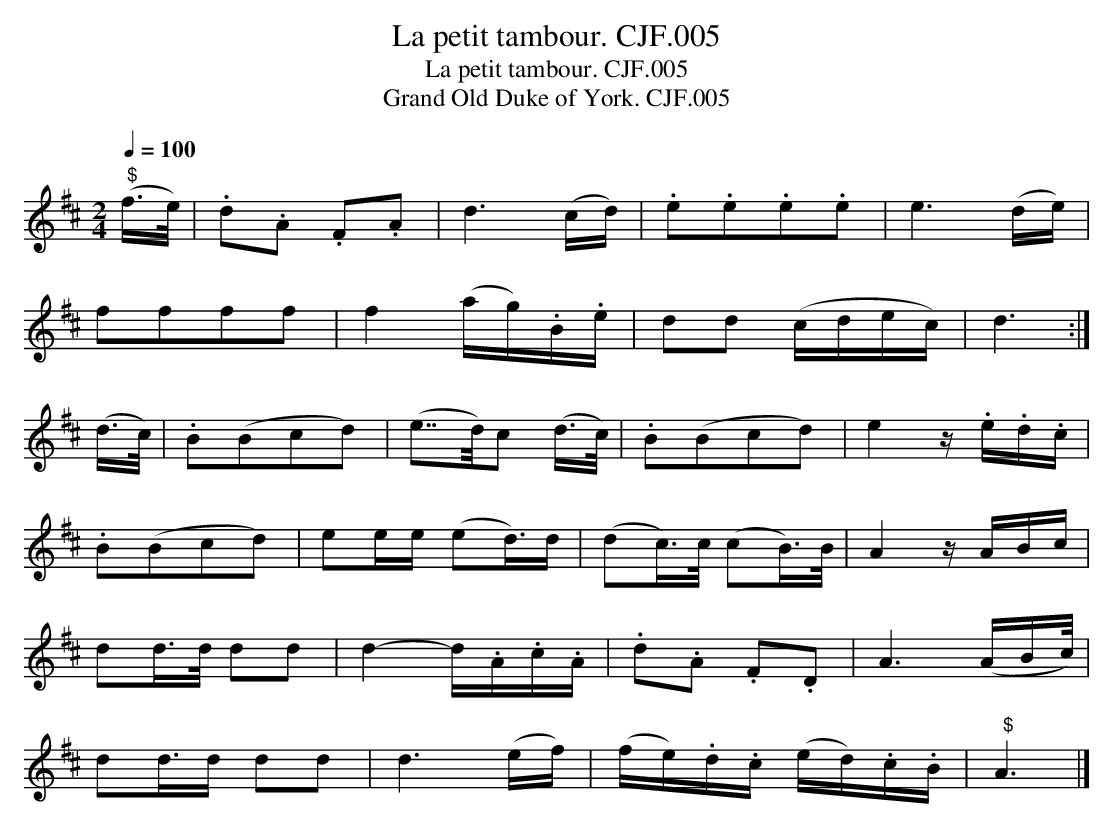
X:1
T:petit tambour. CJF.005, La
T:La petit tambour. CJF.005
T:Grand Old Duke of York. CJF.005
M:2/4
L:1/8
Q:1/4=100
K:D
" $"(f3/4e/4)|\
.d.A .F.A|d3(c/d/)|.e.e.e.e|e3(d/e/)|
ffff|f2(a/g/).B/.e/|dd (c/d/e/c/)|d3:|
(d3/4c/4)|.B(Bcd)|(e7/4d/4)c (d3/4c/4)|.B(Bcd)|e2z/.e/.d/.c/|
.B(Bcd)|ee/e/ (ed3/4)d/|(dc3/4)c/4 (cB3/4)B/4|A2z/A/B/c/|
dd3/4d/4 dd|d2-d/.A/.c/.A/|.d.A .F.D|A3(A/B/c/4)|
dd3/4d/ dd|d3(e/f/)|(f/e/).d/.c/ (e/d/).c/.B/|"  $"A3|]
